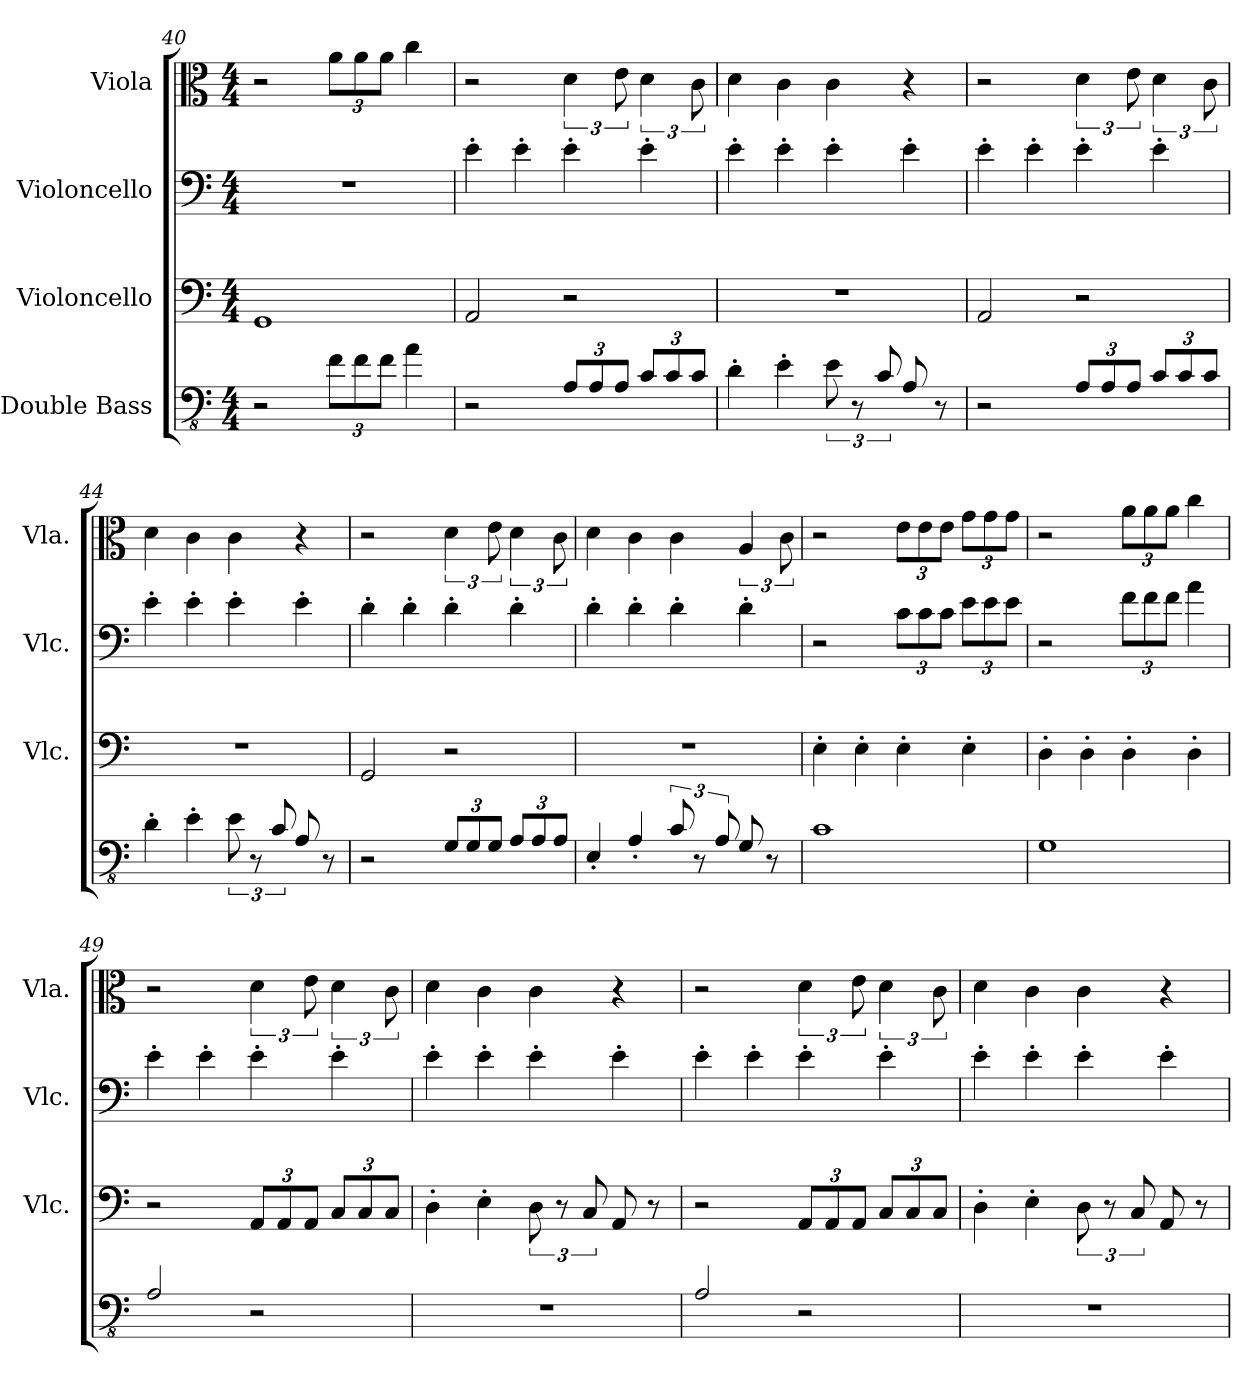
**kern	**kern	**kern	**kern
*part4	*part3	*part2	*part1
*staff4	*staff3	*staff2	*staff1
*I"Double Bass	*I"Violoncello	*I"Violoncello	*I"Viola
*	*I'Vlc.	*I'Vlc.	*I'Vla.
*clefFv4	*clefF4	*clefF4	*clefC3
*ITrd7c12	*	*	*
*k[]	*k[]	*k[]	*k[]
*C:	*C:	*C:	*C:
*M4/4	*M4/4	*M4/4	*M4/4
=40	=40	=40	=40
2r	1GG	1r	2r
*Xbrackettup	*	*	*Xbrackettup
12FF\L	.	.	12a\L
12FF\	.	.	12a\
12FF\J	.	.	12a\J
4AA\	.	.	4cc\
=41	=41	=41	=41
2r	2AA/	4e'\	2r
.	.	4e'\	.
*	*	*	*brackettup
12AAA/L	2r	4e'\	6d\
12AAA/	.	.	.
12AAA/J	.	.	12e\
12CC/L	.	4e'\	6d\
12CC/	.	.	.
12CC/J	.	.	12c\
=42	=42	=42	=42
4DD'\	1r	4e'\	4d\
4EE'\	.	4e'\	4c\
*brackettup	*	*	*
12EE\	.	4e'\	4c\
12r	.	.	.
12CC/	.	.	.
8AAA/	.	4e'\	4r
8r	.	.	.
=43	=43	=43	=43
2r	2AA/	4e'\	2r
.	.	4e'\	.
*Xbrackettup	*	*	*
12AAA/L	2r	4e'\	6d\
12AAA/	.	.	.
12AAA/J	.	.	12e\
12CC/L	.	4e'\	6d\
12CC/	.	.	.
12CC/J	.	.	12c\
!!LO:PB:g=z
=44	=44	=44	=44
4DD'\	1r	4e'\	4d\
4EE'\	.	4e'\	4c\
*brackettup	*	*	*
12EE\	.	4e'\	4c\
12r	.	.	.
12CC/	.	.	.
8AAA/	.	4e'\	4r
8r	.	.	.
=45	=45	=45	=45
2r	2GG/	4d'\	2r
.	.	4d'\	.
*Xbrackettup	*	*	*
12GGG/L	2r	4d'\	6d\
12GGG/	.	.	.
12GGG/J	.	.	12e\
12AAA/L	.	4d'\	6d\
12AAA/	.	.	.
12AAA/J	.	.	12c\
=46	=46	=46	=46
4EEE'/	1r	4d'\	4d\
4AAA'/	.	4d'\	4c\
*brackettup	*	*	*
12CC/	.	4d'\	4c\
12r	.	.	.
12AAA/	.	.	.
8GGG/	.	4d'\	6A/
8r	.	.	.
.	.	.	12c\
=47	=47	=47	=47
1CC	4E'\	2r	2r
.	4E'\	.	.
*	*	*Xbrackettup	*Xbrackettup
.	4E'\	12c\L	12e\L
.	.	12c\	12e\
.	.	12c\J	12e\J
.	4E'\	12e\L	12g\L
.	.	12e\	12g\
.	.	12e\J	12g\J
=48	=48	=48	=48
1GGG	4D'\	2r	2r
.	4D'\	.	.
.	4D'\	12f\L	12a\L
.	.	12f\	12a\
.	.	12f\J	12a\J
.	4D'\	4a\	4cc\
!!LO:LB:g=z
=49	=49	=49	=49
2AAA/	2r	4e'\	2r
.	.	4e'\	.
*	*Xbrackettup	*	*brackettup
2r	12AA/L	4e'\	6d\
.	12AA/	.	.
.	12AA/J	.	12e\
.	12C/L	4e'\	6d\
.	12C/	.	.
.	12C/J	.	12c\
=50	=50	=50	=50
1r	4D'\	4e'\	4d\
.	4E'\	4e'\	4c\
*	*brackettup	*	*
.	12D\	4e'\	4c\
.	12r	.	.
.	12C/	.	.
.	8AA/	4e'\	4r
.	8r	.	.
=51	=51	=51	=51
2AAA/	2r	4e'\	2r
.	.	4e'\	.
*	*Xbrackettup	*	*
2r	12AA/L	4e'\	6d\
.	12AA/	.	.
.	12AA/J	.	12e\
.	12C/L	4e'\	6d\
.	12C/	.	.
.	12C/J	.	12c\
=52	=52	=52	=52
1r	4D'\	4e'\	4d\
.	4E'\	4e'\	4c\
*	*brackettup	*	*
.	12D\	4e'\	4c\
.	12r	.	.
.	12C/	.	.
.	8AA/	4e'\	4r
.	8r	.	.
=	=	=	=
*-	*-	*-	*-
